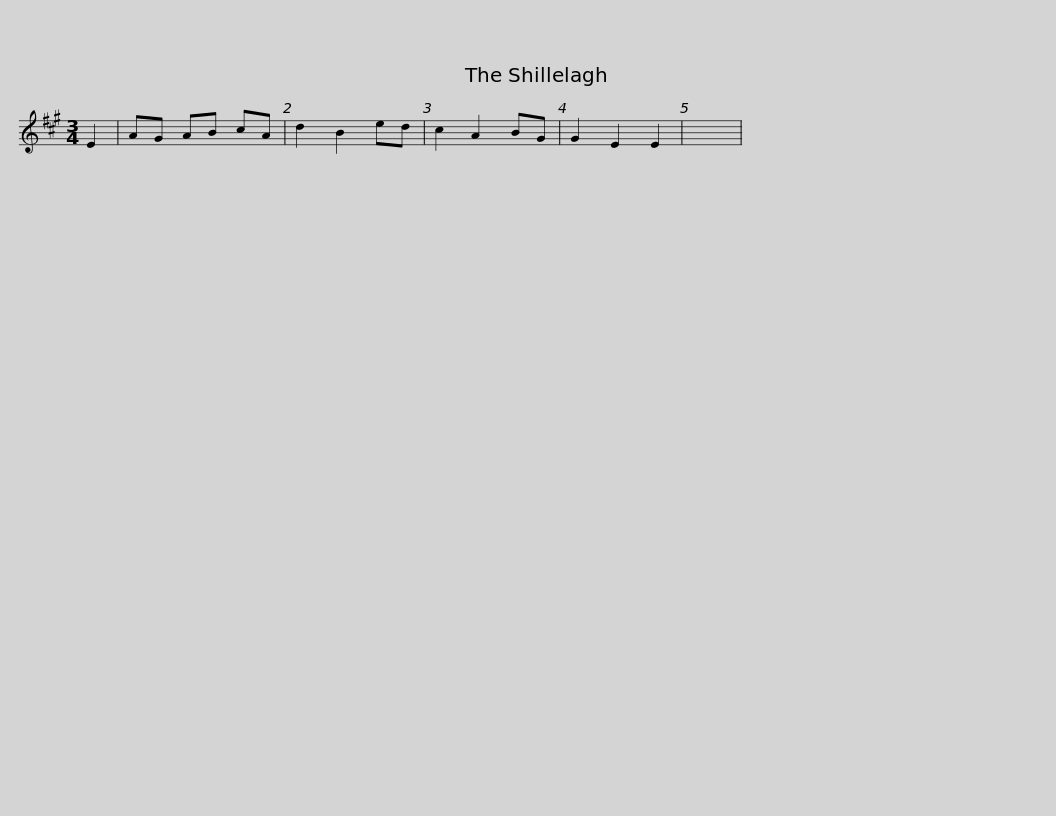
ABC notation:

X:1
L:1/8
M:3/4
I:linebreak $
K:A
V:1 treble
V:1
 E2 | AG AB cA | d2 B2 ed | c2 A2 BG | G2 E2 E2 | %5
 x6 | %6
